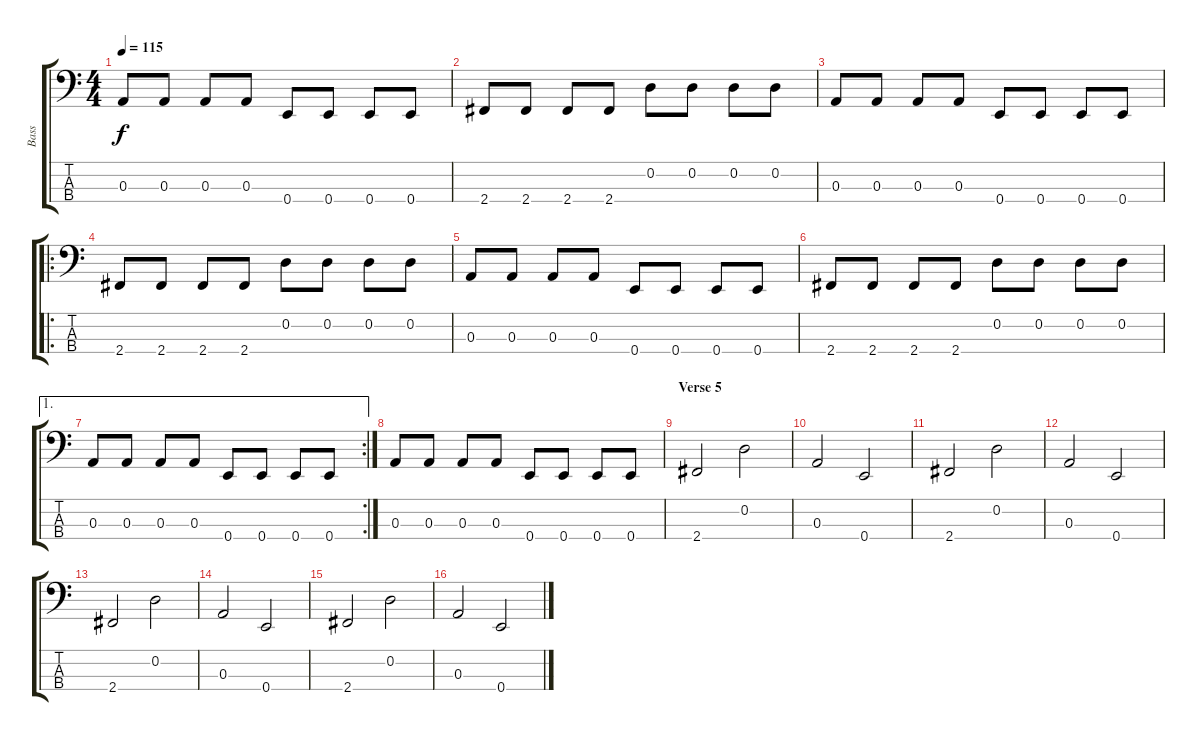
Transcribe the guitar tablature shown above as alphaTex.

\track ("Bass" "Bass") {instrument electricbasspick}
\staff {score tabs}
\tuning (G2 D2 A1 E1) {hide}
\ts (4 4)
\tempo 115
\clef f4
\ks c
0.3.8{dy f} 0.3.8 0.3.8 0.3.8 0.4.8 0.4.8 0.4.8 0.4.8 |
2.4.8 2.4.8 2.4.8 2.4.8 0.2.8 0.2.8 0.2.8 0.2.8 |
0.3.8 0.3.8 0.3.8 0.3.8 0.4.8 0.4.8 0.4.8 0.4.8 |
\ro
2.4.8 2.4.8 2.4.8 2.4.8 0.2.8 0.2.8 0.2.8 0.2.8 |
0.3.8 0.3.8 0.3.8 0.3.8 0.4.8 0.4.8 0.4.8 0.4.8 |
2.4.8 2.4.8 2.4.8 2.4.8 0.2.8 0.2.8 0.2.8 0.2.8 |
\ae 1
\rc 2
0.3.8 0.3.8 0.3.8 0.3.8 0.4.8 0.4.8 0.4.8 0.4.8 |
0.3.8 0.3.8 0.3.8 0.3.8 0.4.8 0.4.8 0.4.8 0.4.8 |
\section ("" "Verse 5")
2.4.2 0.2.2 |
0.3.2 0.4.2 |
2.4.2 0.2.2 |
0.3.2 0.4.2 |
2.4.2 0.2.2 |
0.3.2 0.4.2 |
2.4.2 0.2.2 |
0.3.2 0.4.2
